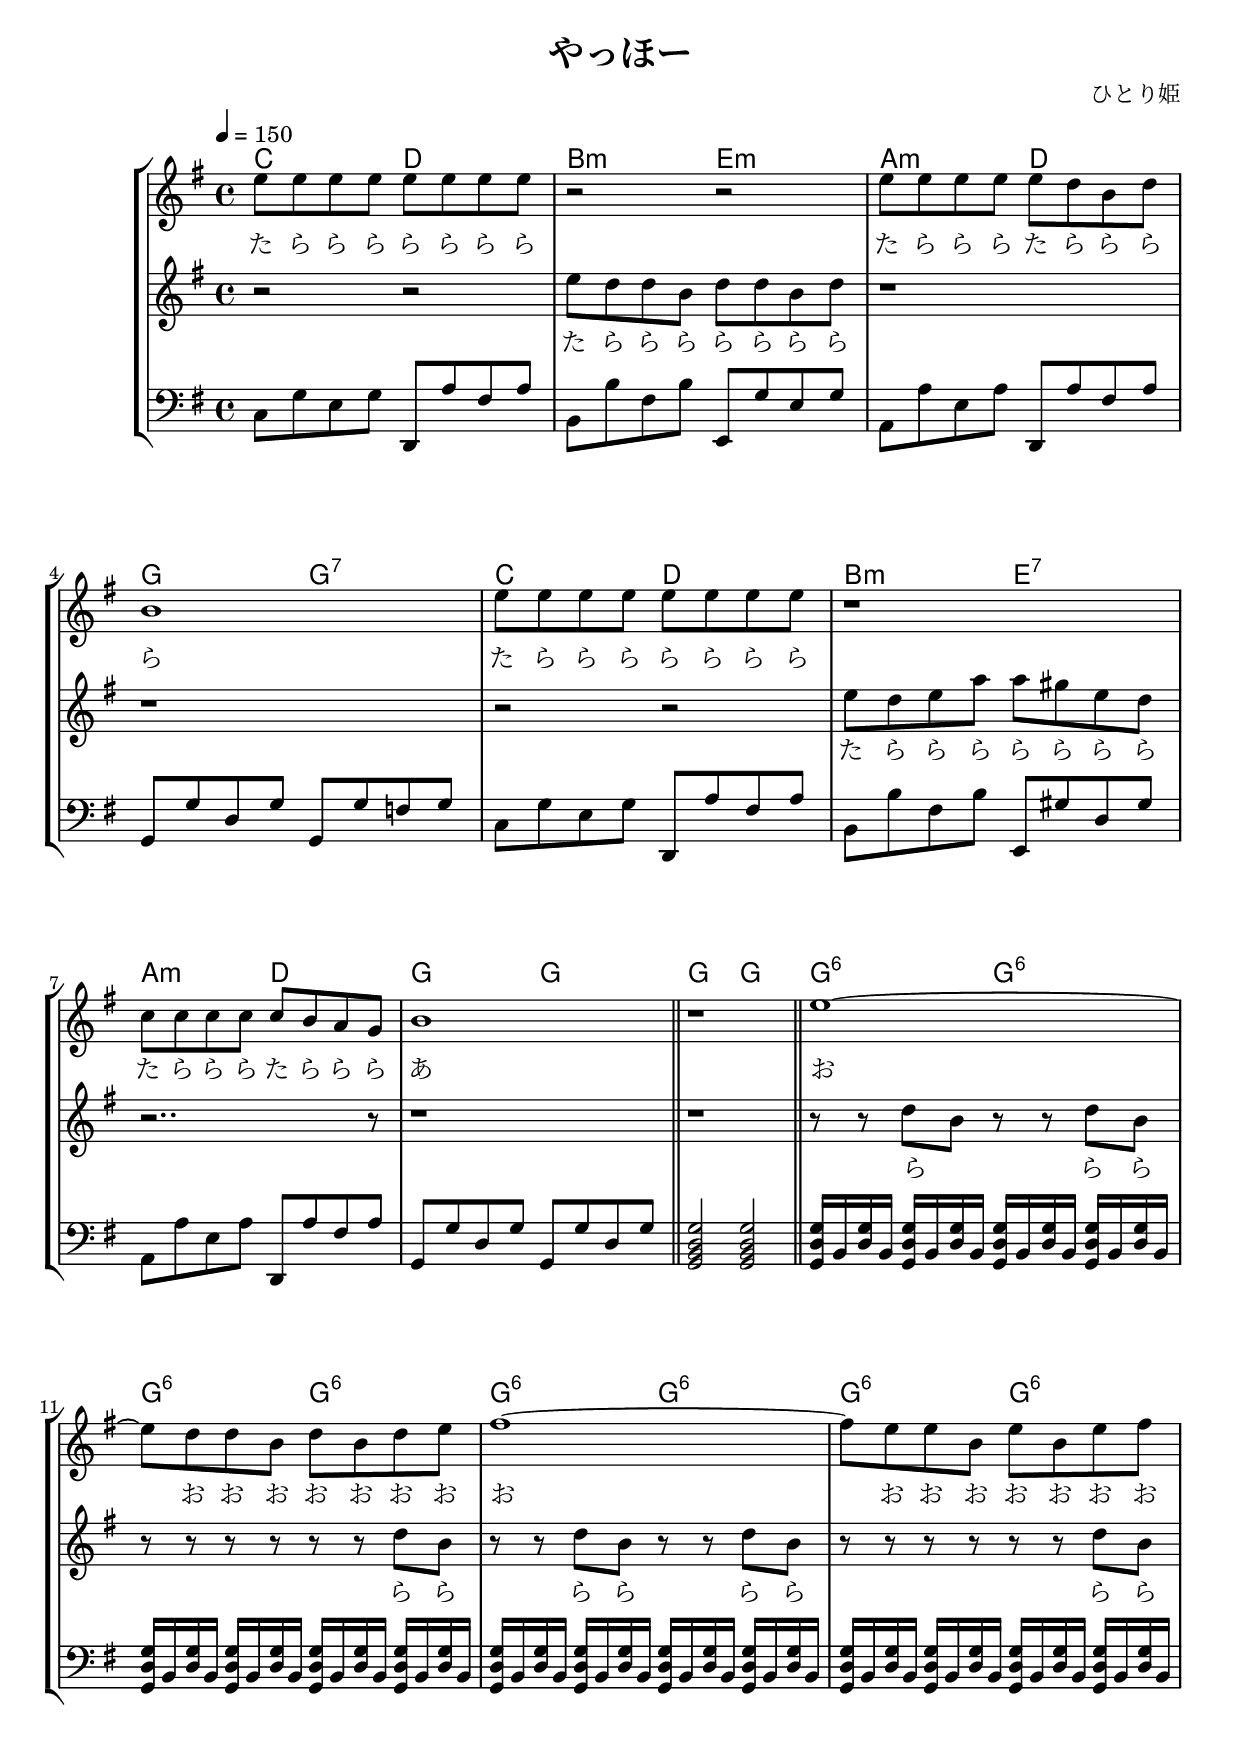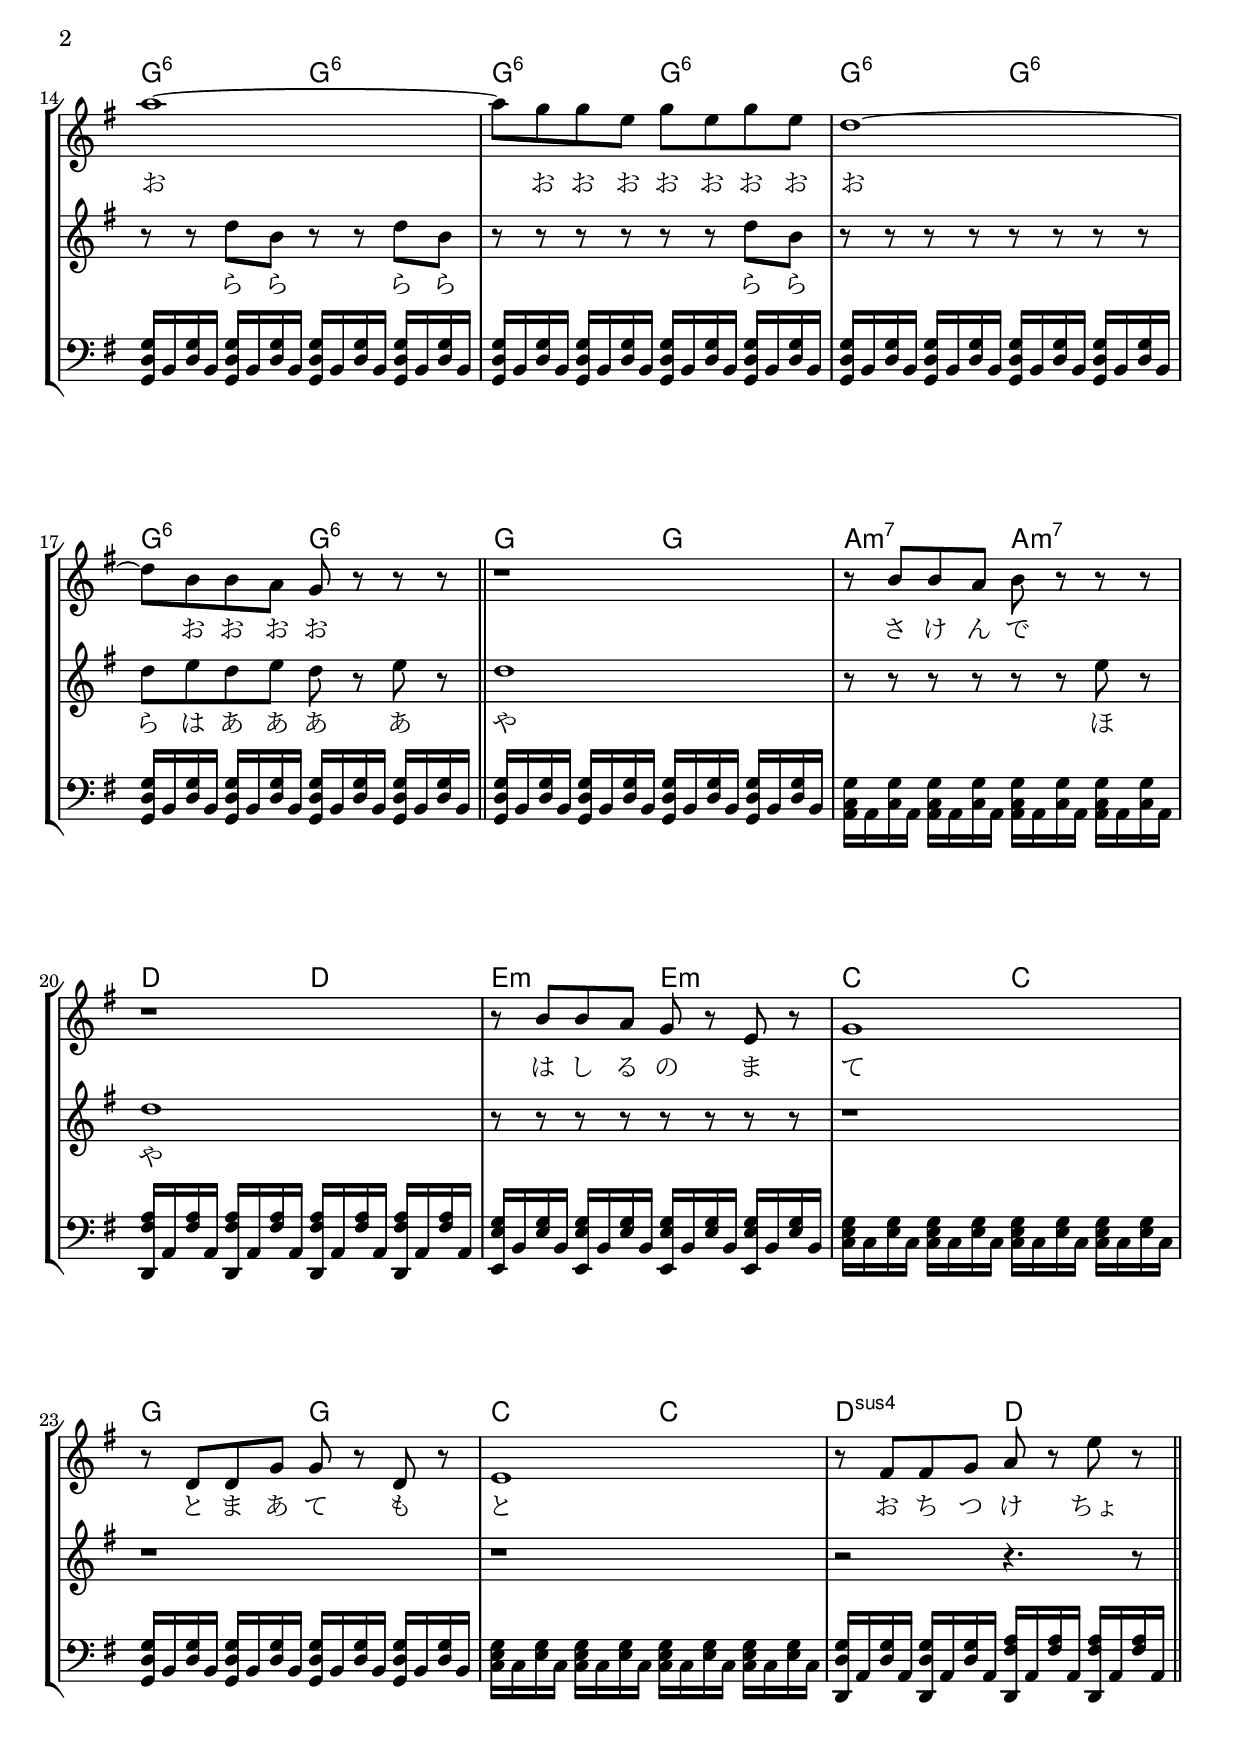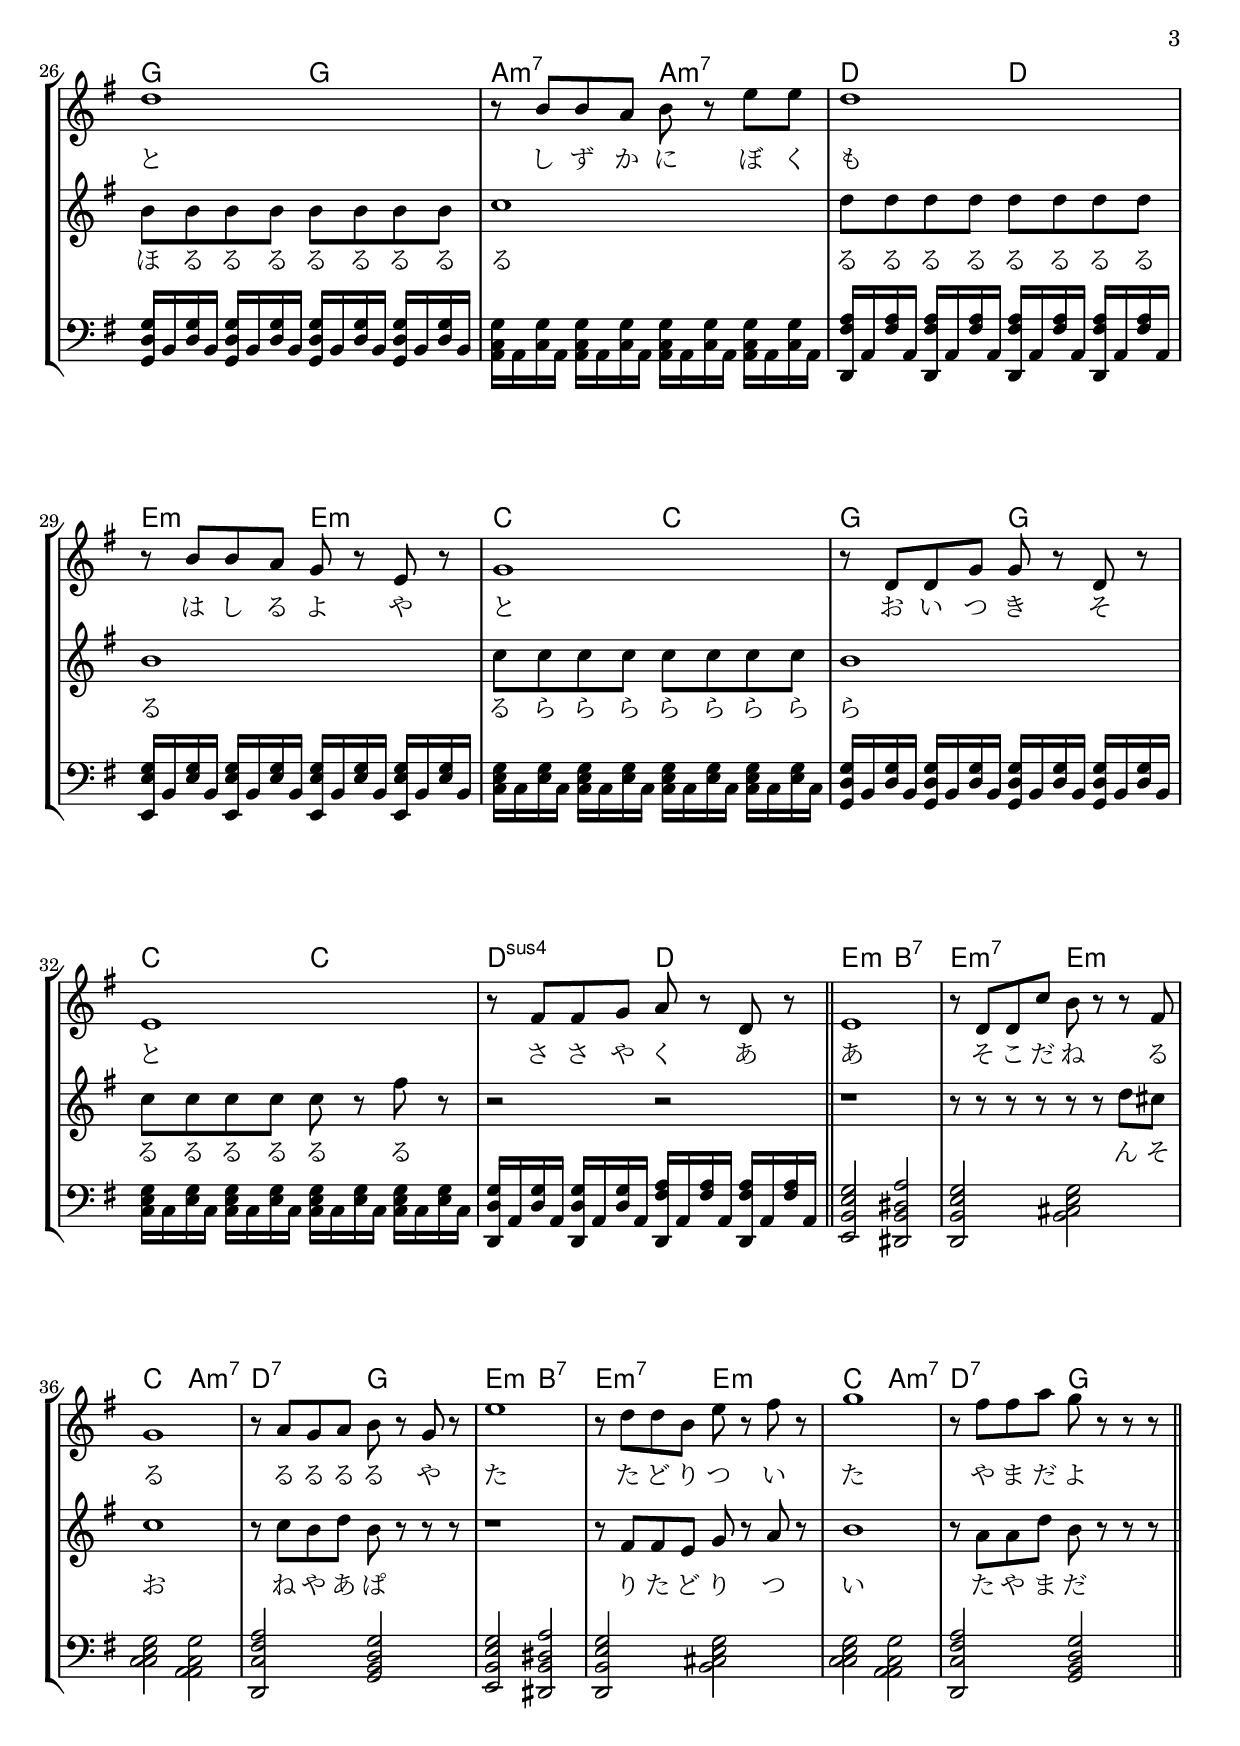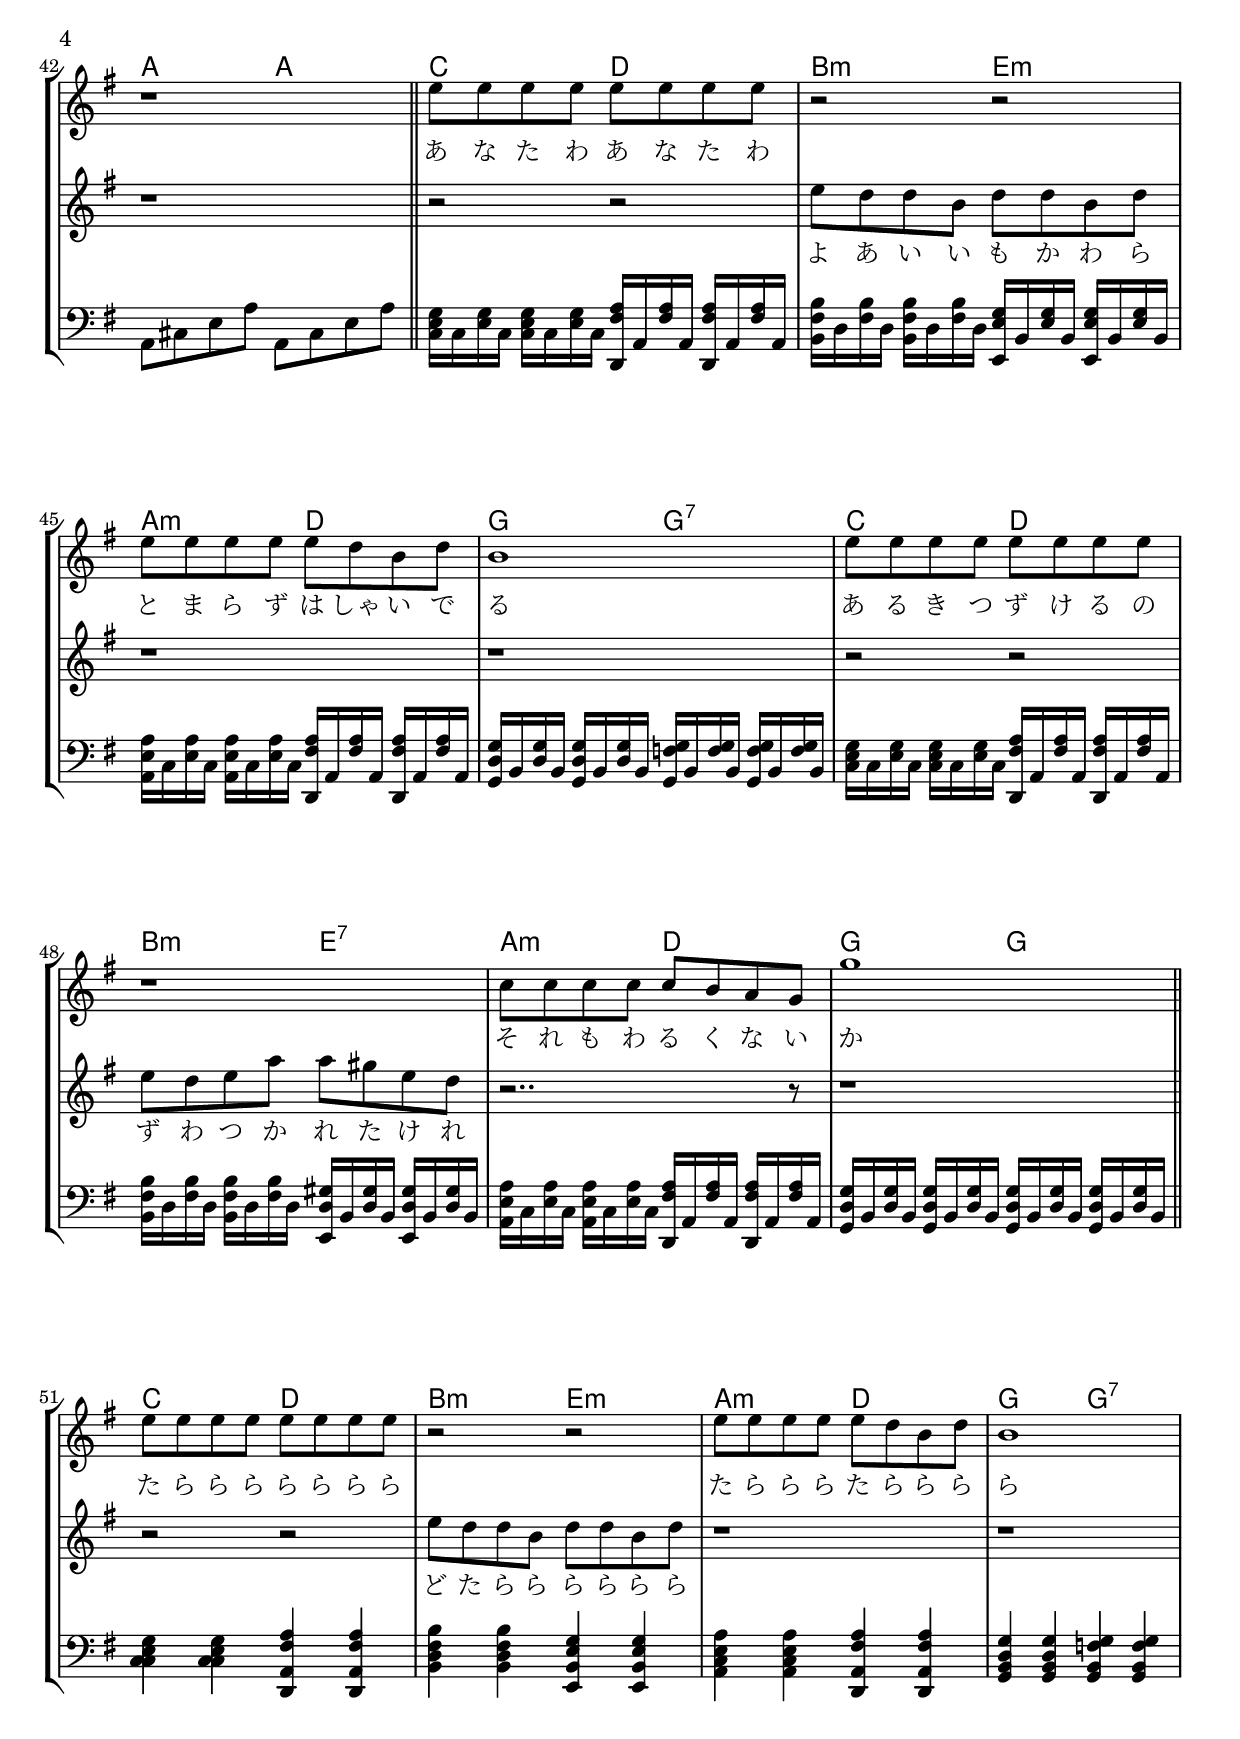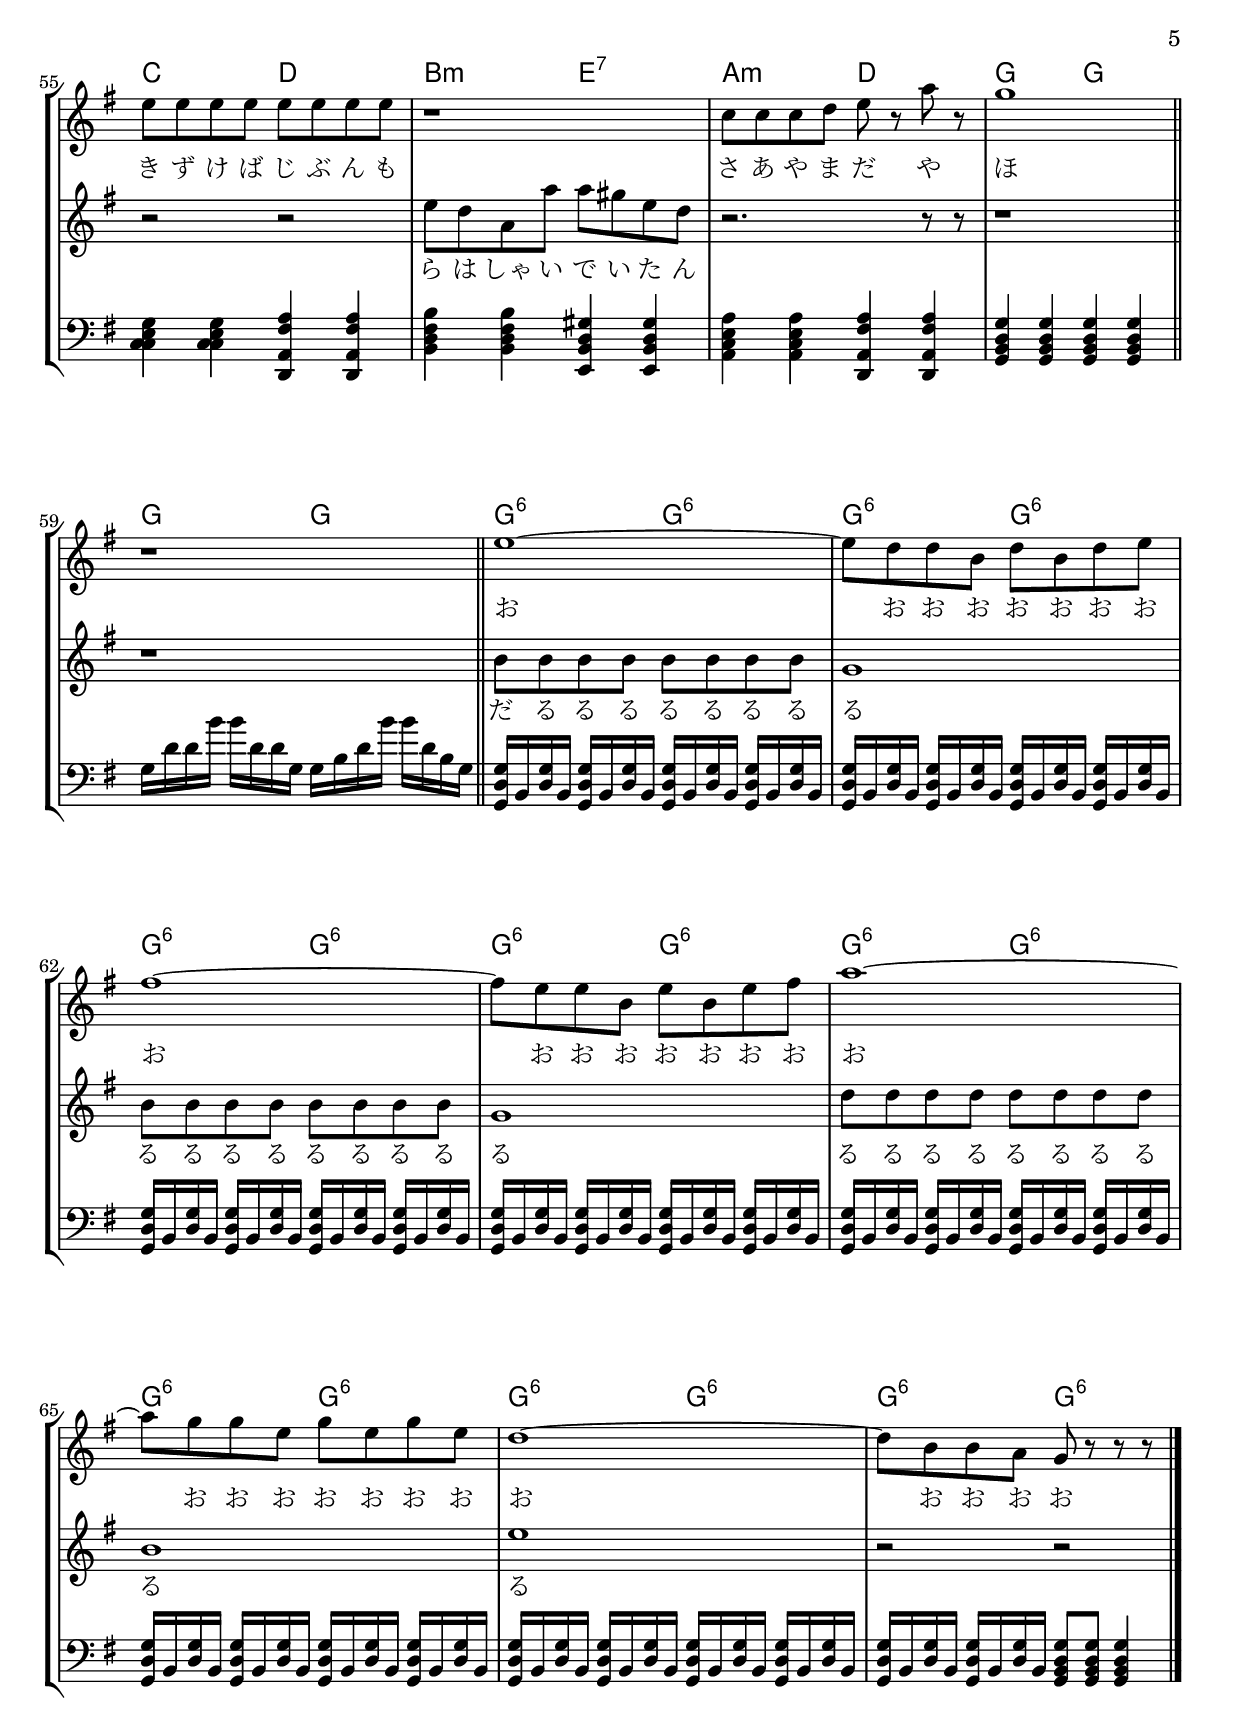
\version "2.12.1"

\header {
	title = \markup {やっほー}
	composer = \markup \center-column {ひとり姫}
}

harmony = \chordmode {
	c2 d b:m e:m a:m d g g:7 c d b:m e:7 a:m d g g 

	g g 

	g:6 g:6 g:6 g:6 g:6 g:6 g:6 g:6 g:6 g:6 g:6 g:6 g:6 g:6 g:6 g:6 

	g g a:min7 a:min7 d d e:m e:m c c g g c c d:sus4 d 

	g g a:min7 a:min7 d d e:m e:m c c g g c c d:sus4 d 

	e:m b:7 e:min7 e:m c a:min7 d:7 g e:m b:7 e:min7 e:m c a:min7 d:7 g 

	a a 

	c d b:m e:m a:m d g g:7 c d b:m e:7 a:m d g g 

	c d b:m e:m a:m d g g:7 c d b:m e:7 a:m d g g 

	g g 

	g:6 g:6 g:6 g:6 g:6 g:6 g:6 g:6 g:6 g:6 g:6 g:6 g:6 g:6 g:6 g:6 
}

melody = {
	\set Staff.midiInstrument = #"mmi0.34"
		\key g \major
	\tempo 4 = 150
e''8  e''8  e''8  e''8  e''8  e''8  e''8  e''8 
	r2  r2 
	e''8  e''8  e''8  e''8  e''8  d''8  b'8  d''8 
	b'1 
	e''8  e''8  e''8  e''8  e''8  e''8  e''8  e''8 
	r1 
	c''8  c''8  c''8  c''8  c''8  b'8  a'8  g'8 
	b'1
	r1   
	\set Staff.midiInstrument = #"Rock Organ"
	e''1~ 
	e''8  d''8  d''8  b'8  d''8  b'8  d''8  e''8 
	fis''1~ 
	fis''8  e''8  e''8  b'8  e''8  b'8  e''8  fis''8 
	a''1~ 
	a''8  g''8  g''8  e''8  g''8  e''8  g''8  e''8 
	d''1~ 
	d''8  b'8  b'8  a'8  g'8  r8  r8  r8
	\set Staff.midiInstrument = #"mmi0.34"
	r1 
	r8  b'8  b'8  a'8  b'8  r8  r8  r8 
	r1 
	r8  b'8  b'8  a'8  g'8  r8  e'8  r8 
	g'1 
	r8  d'8  d'8  g'8  g'8  r8  d'8  r8 
	e'1 
	r8  fis'8  fis'8  g'8  a'8  r8  e''8  r8
	\set Staff.midiInstrument = #"mmi0.34"
	d''1 
	r8  b'8  b'8  a'8  b'8  r8  e''8  e''8 
	d''1 
	r8  b'8  b'8  a'8  g'8  r8  e'8  r8 
	g'1 
	r8  d'8  d'8  g'8  g'8  r8  d'8  r8 
	e'1 
	r8  fis'8  fis'8  g'8  a'8  r8  d'8  r8
	\set Staff.midiInstrument = #"mmi0.34"
	e'1 
	r8  d'8  d'8  c''8  b'8  r8  r8  fis'8 
	g'1 
	r8  a'8  g'8  a'8  b'8  r8  g'8  r8 
	e''1 
	r8  d''8  d''8  b'8  e''8  r8  fis''8  r8 
	g''1 
	r8  fis''8  fis''8  a''8  g''8  r8  r8  r8
	r1   
	\set Staff.midiInstrument = #"mmi0.34"
	e''8  e''8  e''8  e''8  e''8  e''8  e''8  e''8 
	r2  r2 
	e''8  e''8  e''8  e''8  e''8  d''8  b'8  d''8 
	b'1 
	e''8  e''8  e''8  e''8  e''8  e''8  e''8  e''8 
	r1 
	c''8  c''8  c''8  c''8  c''8  b'8  a'8  g'8 
	g''1
	\set Staff.midiInstrument = #"mmi0.34"
	e''8  e''8  e''8  e''8  e''8  e''8  e''8  e''8 
	r2  r2 
	e''8  e''8  e''8  e''8  e''8  d''8  b'8  d''8 
	b'1 
	e''8  e''8  e''8  e''8  e''8  e''8  e''8  e''8 
	r1 
	c''8  c''8  c''8  d''8  e''8  r8  a''8  r8 
	g''1
	r1   
	\set Staff.midiInstrument = #"Rock Organ"
	e''1~ 
	e''8  d''8  d''8  b'8  d''8  b'8  d''8  e''8 
	fis''1~ 
	fis''8  e''8  e''8  b'8  e''8  b'8  e''8  fis''8 
	a''1~ 
	a''8  g''8  g''8  e''8  g''8  e''8  g''8  e''8 
	d''1~ 
	d''8  b'8  b'8  a'8  g'8  r8  r8  r8
	\bar "|."
}

words = \lyricmode {
	た  ら  ら  ら  ら  ら  ら  ら  た  ら  ら  ら  た  ら  ら  ら  ら  た  ら  ら  ら  ら  ら  ら  ら  た  ら  ら  ら  た  ら  ら  ら  あ  
	
	お  お  お  お  お  お  お  お  お  お  お  お  お  お  お  お  お  お  お  お  お  お  お  お  お  お  お  お  お  
	さ  け  ん  で  は  し  る  の  ま  て  と  ま  あ  て  も  と  お  ち  つ  け  ちょ  
	と  し  ず  か  に  ぼ  く  も  は  し  る  よ  や  と  お  い  つ  き  そ  と  さ  さ  や  く  あ  
	あ  そ  こ  だ  ね  る  る  る  る  る  る  や  た  た  ど  り  つ  い  た  や  ま  だ  よ  
	
	あ  な  た  わ  あ  な  た  わ  と  ま  ら  ず  は  しゃ  い  で  る  あ  る  き  つ  ず  け  る  の  そ  れ  も  わ  る  く  な  い  か  
	た  ら  ら  ら  ら  ら  ら  ら  た  ら  ら  ら  た  ら  ら  ら  ら  き  ず  け  ば  じ  ぶ  ん  も  さ  あ  や  ま  だ  や  ほ  
	
	お  お  お  お  お  お  お  お  お  お  お  お  お  お  お  お  お  お  お  お  お  お  お  お  お  お  お  お  お  
}

secondmelody = {
	\set Staff.midiInstrument = #"mmi0.34"
		\key g \major
	\tempo 4 = 150
r2  r2 
	e''8  d''8  d''8  b'8  d''8  d''8  b'8  d''8 
	r1 
	r1 
	r2  r2 
	e''8  d''8  e''8  a''8  a''8  gis''8  e''8  d''8 
	r2..  r8~ 
	r1
 	r1   
	\set Staff.midiInstrument = #"fss0.32"
	r8  r8  d''8  b'8  r8  r8  d''8  b'8 
	r8  r8  r8  r8  r8  r8  d''8  b'8 
	r8  r8  d''8  b'8  r8  r8  d''8  b'8 
	r8  r8  r8  r8  r8  r8  d''8  b'8 
	r8  r8  d''8  b'8  r8  r8  d''8  b'8 
	r8  r8  r8  r8  r8  r8  d''8  b'8 
	r8  r8  r8  r8  r8  r8  r8  r8 
	d''8  e''8  d''8  e''8  d''8  r8  e''8  r8
	\set Staff.midiInstrument = #"fss0.32"
	d''1 
	r8  r8  r8  r8  r8  r8  e''8  r8 
	d''1 
	r8  r8  r8  r8  r8  r8  r8  r8 
	r1 
	r1 
	r1 
	r2  r4.  r8
	\set Staff.midiInstrument = #"fss0.32"
	b'8  b'8  b'8  b'8  b'8  b'8  b'8  b'8 
	c''1 
	d''8  d''8  d''8  d''8  d''8  d''8  d''8  d''8 
	b'1 
	c''8  c''8  c''8  c''8  c''8  c''8  c''8  c''8 
	b'1 
	c''8  c''8  c''8  c''8  c''8  r8  fis''8  r8 
	r2  r2
	\set Staff.midiInstrument = #"fss0.32"
	r1 
	r8  r8  r8  r8  r8  r8  d''8  cis''8 
	c''1 
	r8  c''8  b'8  d''8  b'8  r8  r8  r8 
	r1 
	r8  fis'8  fis'8  e'8  g'8  r8  a'8  r8 
	b'1 
	r8  a'8  a'8  d''8  b'8  r8  r8  r8
	r1   
	\set Staff.midiInstrument = #"mmi0.34"
	r2  r2 
	e''8  d''8  d''8  b'8  d''8  d''8  b'8  d''8 
	r1 
	r1 
	r2  r2 
	e''8  d''8  e''8  a''8  a''8  gis''8  e''8  d''8 
	r2..  r8 
	r1
	\set Staff.midiInstrument = #"mmi0.34"
	r2  r2 
	e''8  d''8  d''8  b'8  d''8  d''8  b'8  d''8 
	r1 
	r1 
	r2  r2 
	e''8  d''8  a'8  a''8  a''8  gis''8  e''8  d''8 
	r2.  r8  r8 
	r1
	r1   
	\set Staff.midiInstrument = #"fss0.32"
	b'8  b'8  b'8  b'8  b'8  b'8  b'8  b'8 
	g'1 
	b'8  b'8  b'8  b'8  b'8  b'8  b'8  b'8 
	g'1 
	d''8  d''8  d''8  d''8  d''8  d''8  d''8  d''8 
	b'1 
	e''1 
	r2  r2
	\bar "|."
}

secondwords = \lyricmode {
	た  ら  ら  ら  ら  ら  ら  ら  た  ら  ら  ら  ら  ら  ら  ら  
	
	ら  ら  ら  ら  ら  ら  ら  ら  ら  ら  ら  ら  ら  ら  ら  ら  ら  ら  は  あ  あ  あ  あ  や  
	ほ  や  ほ  
	る  る  る  る  る  る  る  る  る  る  る  る  る  る  る  る  る  る  ら  ら  ら  ら  ら  ら  ら  ら  る  る  る  る  る  る  ん  
	そ  お  ね  や  あ  ぱ  り  た  ど  り  つ  い  た  や  ま  だ  よ  
	
	あ  い  い  も  か  わ  ら  ず  わ  つ  か  れ  た  け  れ  ど  
	た  ら  ら  ら  ら  ら  ら  ら  は  しゃ  い  で  い  た  ん  だ  
	
	る  る  る  る  る  る  る  る  る  る  る  る  る  る  る  る  る  る  る  る  る  る  る  る  る  る  る  る  
}

tempochange = {
	\tempo 4 = 150
	r1 | r1 | r1 | r1 | r1 | r1 | r1 | r1 \bar "||"
	\tempo 4 = 150
	r1 \bar "||"
	\tempo 4 = 150
	r1 | r1 | r1 | r1 | r1 | r1 | r1 | r1 \bar "||"
	\tempo 4 = 150
	r1 | r1 | r1 | r1 | r1 | r1 | r1 | r1 \bar "||"
	\tempo 4 = 150
	r1 | r1 | r1 | r1 | r1 | r1 | r1 | r1 \bar "||"
	\tempo 4 = 150
	r1 | r1 | r1 | r1 | r1 | r1 | r1 | r1 \bar "||"
	\tempo 4 = 150
	r1 \bar "||"
	\tempo 4 = 150
	r1 | r1 | r1 | r1 | r1 | r1 | r1 | r1 \bar "||"
	\tempo 4 = 150
	r1 | r1 | r1 | r1 | r1 | r1 | r1 | r1 \bar "||"
	\tempo 4 = 150
	r1 \bar "||"
	\tempo 4 = 150
	r1 | r1 | r1 | r1 | r1 | r1 | r1 | r1 \bar "|."
}

mainacc = {
	\clef bass
	\set Staff.midiInstrument = #"Electric Piano 1"
	\key g \major
	\tempo 4 = 150
	c8 g e g
	d,8 a fis a
	b,8 b fis b
	e,8 g e g
	a,8 a e a
	d,8 a fis a
	g,8 g d g
	g,8 g f g
	c8 g e g
	d,8 a fis a
	b,8 b fis b
	e,8 gis d gis
	a,8 a e a
	d,8 a fis a
	g,8 g d g
	g,8 g d g
	\bar "||"

	\set Staff.midiInstrument = #"Electric Piano 1"
	<g, b, d g>2
	<g, b, d g>2
	\bar "||"

	\set Staff.midiInstrument = #"Electric Guitar (clean)"
	<g, d g>16 b,16 <d g>16 b,16   <g, d g>16 b,16 <d g>16 b,16
	<g, d g>16 b,16 <d g>16 b,16   <g, d g>16 b,16 <d g>16 b,16
	<g, d g>16 b,16 <d g>16 b,16   <g, d g>16 b,16 <d g>16 b,16
	<g, d g>16 b,16 <d g>16 b,16   <g, d g>16 b,16 <d g>16 b,16
	<g, d g>16 b,16 <d g>16 b,16   <g, d g>16 b,16 <d g>16 b,16
	<g, d g>16 b,16 <d g>16 b,16   <g, d g>16 b,16 <d g>16 b,16
	<g, d g>16 b,16 <d g>16 b,16   <g, d g>16 b,16 <d g>16 b,16
	<g, d g>16 b,16 <d g>16 b,16   <g, d g>16 b,16 <d g>16 b,16
	<g, d g>16 b,16 <d g>16 b,16   <g, d g>16 b,16 <d g>16 b,16
	<g, d g>16 b,16 <d g>16 b,16   <g, d g>16 b,16 <d g>16 b,16
	<g, d g>16 b,16 <d g>16 b,16   <g, d g>16 b,16 <d g>16 b,16
	<g, d g>16 b,16 <d g>16 b,16   <g, d g>16 b,16 <d g>16 b,16
	<g, d g>16 b,16 <d g>16 b,16   <g, d g>16 b,16 <d g>16 b,16
	<g, d g>16 b,16 <d g>16 b,16   <g, d g>16 b,16 <d g>16 b,16
	<g, d g>16 b,16 <d g>16 b,16   <g, d g>16 b,16 <d g>16 b,16
	<g, d g>16 b,16 <d g>16 b,16   <g, d g>16 b,16 <d g>16 b,16
	\bar "||"

	\set Staff.midiInstrument = #"Electric Guitar (clean)"
	<g, d g>16 b,16 <d g>16 b,16   <g, d g>16 b,16 <d g>16 b,16
	<g, d g>16 b,16 <d g>16 b,16   <g, d g>16 b,16 <d g>16 b,16
	<a, c g>16 a,16 <c g>16 a,16   <a, c g>16 a,16 <c g>16 a,16
	<a, c g>16 a,16 <c g>16 a,16   <a, c g>16 a,16 <c g>16 a,16
	<d, fis a>16 a,16 <fis a>16 a,16   <d, fis a>16 a,16 <fis a>16 a,16
	<d, fis a>16 a,16 <fis a>16 a,16   <d, fis a>16 a,16 <fis a>16 a,16
	<e, e g>16 b,16 <e g>16 b,16   <e, e g>16 b,16 <e g>16 b,16
	<e, e g>16 b,16 <e g>16 b,16   <e, e g>16 b,16 <e g>16 b,16
	<c e g>16 c16 <e g>16 c16   <c e g>16 c16 <e g>16 c16
	<c e g>16 c16 <e g>16 c16   <c e g>16 c16 <e g>16 c16
	<g, d g>16 b,16 <d g>16 b,16   <g, d g>16 b,16 <d g>16 b,16
	<g, d g>16 b,16 <d g>16 b,16   <g, d g>16 b,16 <d g>16 b,16
	<c e g>16 c16 <e g>16 c16   <c e g>16 c16 <e g>16 c16
	<c e g>16 c16 <e g>16 c16   <c e g>16 c16 <e g>16 c16
	<d, d g>16 a,16 <d g>16 a,16   <d, d g>16 a,16 <d g>16 a,16
	<d, fis a>16 a,16 <fis a>16 a,16   <d, fis a>16 a,16 <fis a>16 a,16
	\bar "||"

	\set Staff.midiInstrument = #"Electric Guitar (clean)"
	<g, d g>16 b,16 <d g>16 b,16   <g, d g>16 b,16 <d g>16 b,16
	<g, d g>16 b,16 <d g>16 b,16   <g, d g>16 b,16 <d g>16 b,16
	<a, c g>16 a,16 <c g>16 a,16   <a, c g>16 a,16 <c g>16 a,16
	<a, c g>16 a,16 <c g>16 a,16   <a, c g>16 a,16 <c g>16 a,16
	<d, fis a>16 a,16 <fis a>16 a,16   <d, fis a>16 a,16 <fis a>16 a,16
	<d, fis a>16 a,16 <fis a>16 a,16   <d, fis a>16 a,16 <fis a>16 a,16
	<e, e g>16 b,16 <e g>16 b,16   <e, e g>16 b,16 <e g>16 b,16
	<e, e g>16 b,16 <e g>16 b,16   <e, e g>16 b,16 <e g>16 b,16
	<c e g>16 c16 <e g>16 c16   <c e g>16 c16 <e g>16 c16
	<c e g>16 c16 <e g>16 c16   <c e g>16 c16 <e g>16 c16
	<g, d g>16 b,16 <d g>16 b,16   <g, d g>16 b,16 <d g>16 b,16
	<g, d g>16 b,16 <d g>16 b,16   <g, d g>16 b,16 <d g>16 b,16
	<c e g>16 c16 <e g>16 c16   <c e g>16 c16 <e g>16 c16
	<c e g>16 c16 <e g>16 c16   <c e g>16 c16 <e g>16 c16
	<d, d g>16 a,16 <d g>16 a,16   <d, d g>16 a,16 <d g>16 a,16
	<d, fis a>16 a,16 <fis a>16 a,16   <d, fis a>16 a,16 <fis a>16 a,16
	\bar "||"

	\set Staff.midiInstrument = #"Electric Guitar (clean)"
	<e, b, e g>2
	<dis, b, dis a>2
	<d, b, e g>2
	<cis b, e g>2
	<c c e g>2
	<a, a, c g>2
	<d, c fis a>2
	<g, b, d g>2
	<e, b, e g>2
	<dis, b, dis a>2
	<d, b, e g>2
	<cis b, e g>2
	<c c e g>2
	<a, a, c g>2
	<d, c fis a>2
	<g, b, d g>2
	\bar "||"

	\set Staff.midiInstrument = #"Electric Guitar (clean)"
	a,8 cis8 e8 a8
	a,8 cis8 e8 a8
	\bar "||"

	\set Staff.midiInstrument = #"Electric Guitar (clean)"
	<c e g>16 c16 <e g>16 c16   <c e g>16 c16 <e g>16 c16
	<d, fis a>16 a,16 <fis a>16 a,16   <d, fis a>16 a,16 <fis a>16 a,16
	<b, fis b>16 d16 <fis b>16 d16   <b, fis b>16 d16 <fis b>16 d16
	<e, e g>16 b,16 <e g>16 b,16   <e, e g>16 b,16 <e g>16 b,16
	<a, e a>16 c16 <e a>16 c16   <a, e a>16 c16 <e a>16 c16
	<d, fis a>16 a,16 <fis a>16 a,16   <d, fis a>16 a,16 <fis a>16 a,16
	<g, d g>16 b,16 <d g>16 b,16   <g, d g>16 b,16 <d g>16 b,16
	<g, f g>16 b,16 <f g>16 b,16   <g, f g>16 b,16 <f g>16 b,16
	<c e g>16 c16 <e g>16 c16   <c e g>16 c16 <e g>16 c16
	<d, fis a>16 a,16 <fis a>16 a,16   <d, fis a>16 a,16 <fis a>16 a,16
	<b, fis b>16 d16 <fis b>16 d16   <b, fis b>16 d16 <fis b>16 d16
	<e, d gis>16 b,16 <d gis>16 b,16   <e, d gis>16 b,16 <d gis>16 b,16
	<a, e a>16 c16 <e a>16 c16   <a, e a>16 c16 <e a>16 c16
	<d, fis a>16 a,16 <fis a>16 a,16   <d, fis a>16 a,16 <fis a>16 a,16
	<g, d g>16 b,16 <d g>16 b,16   <g, d g>16 b,16 <d g>16 b,16
	<g, d g>16 b,16 <d g>16 b,16   <g, d g>16 b,16 <d g>16 b,16
	\bar "||"

	\set Staff.midiInstrument = #"Electric Guitar (clean)"
	<c c e g>4 <c c e g>4
	<d, a, fis a>4 <d, a, fis a>4
	<b, d fis b>4 <b, d fis b>4
	<e, b, e g>4 <e, b, e g>4
	<a, c e a>4 <a, c e a>4
	<d, a, fis a>4 <d, a, fis a>4
	<g, b, d g>4 <g, b, d g>4
	<g, b, f g>4 <g, b, f g>4
	<c c e g>4 <c c e g>4
	<d, a, fis a>4 <d, a, fis a>4
	<b, d fis b>4 <b, d fis b>4
	<e, b, d gis>4 <e, b, d gis>4
	<a, c e a>4 <a, c e a>4
	<d, a, fis a>4 <d, a, fis a>4
	<g, b, d g>4 <g, b, d g>4
	<g, b, d g>4 <g, b, d g>4
	\bar "||"

	\set Staff.midiInstrument = #"Recorder"
	g16 d' d' b' b' d' d' g
	g16 b d' b' b' d' b g
	\bar "||"

	\set Staff.midiInstrument = #"Electric Guitar (clean)"
	<g, d g>16 b,16 <d g>16 b,16   <g, d g>16 b,16 <d g>16 b,16
	<g, d g>16 b,16 <d g>16 b,16   <g, d g>16 b,16 <d g>16 b,16
	<g, d g>16 b,16 <d g>16 b,16   <g, d g>16 b,16 <d g>16 b,16
	<g, d g>16 b,16 <d g>16 b,16   <g, d g>16 b,16 <d g>16 b,16
	<g, d g>16 b,16 <d g>16 b,16   <g, d g>16 b,16 <d g>16 b,16
	<g, d g>16 b,16 <d g>16 b,16   <g, d g>16 b,16 <d g>16 b,16
	<g, d g>16 b,16 <d g>16 b,16   <g, d g>16 b,16 <d g>16 b,16
	<g, d g>16 b,16 <d g>16 b,16   <g, d g>16 b,16 <d g>16 b,16
	<g, d g>16 b,16 <d g>16 b,16   <g, d g>16 b,16 <d g>16 b,16
	<g, d g>16 b,16 <d g>16 b,16   <g, d g>16 b,16 <d g>16 b,16
	<g, d g>16 b,16 <d g>16 b,16   <g, d g>16 b,16 <d g>16 b,16
	<g, d g>16 b,16 <d g>16 b,16   <g, d g>16 b,16 <d g>16 b,16
	<g, d g>16 b,16 <d g>16 b,16   <g, d g>16 b,16 <d g>16 b,16
	<g, d g>16 b,16 <d g>16 b,16   <g, d g>16 b,16 <d g>16 b,16
	<g, d g>16 b,16 <d g>16 b,16   <g, d g>16 b,16 <d g>16 b,16
	<g, b, d g>8 <g, b, d g>8 <g, b, d g>4
	\bar "|."
}

subacc = {
	\clef bass
	\set Staff.midiInstrument = #"Blown Bottle"
	\key g \major
	\tempo 4 = 150
	c4 r4
	d,4 r4
	b,4 r4
	e,4 r4
	a,4 r4
	d,4 r4
	g,4 r4
	g,4 r4
	c4 r4
	d,4 r4
	b,4 r4
	e,4 r4
	a,4 r4
	d,4 r4
	g,4 r4
	g,4 r4
	\bar "||"

	\set Staff.midiInstrument = #"Blown Bottle"
	r2
	r2
	\bar "||"

	\set Staff.midiInstrument = #"Brass Section"
	g,4 g,4
	g,4 g,4
	g,4 g,4
	g,4 g,4
	g,4 g,4
	g,4 g,4
	g,4 g,4
	g,4 g,4
	g,4 g,4
	g,4 g,4
	g,4 g,4
	g,4 g,4
	g,4 g,4
	g,4 g,4
	g,4 g,4
	g,4 g,4
	\bar "||"

	\set Staff.midiInstrument = #"Brass Section"
	g,4 r4
	g,4 r4
	a,4 r4
	a,4 r4
	d,4 r4
	d,4 r4
	e,4 r4
	e,4 r4
	c4 r4
	c4 r4
	g,4 r4
	g,4 r4
	c4 r4
	c4 r4
	d,4 r4
	d,4 r4
	\bar "||"

	\set Staff.midiInstrument = #"Brass Section"
	g,4 r4
	g,4 r4
	a,4 r4
	a,4 r4
	d,4 r4
	d,4 r4
	e,4 r4
	e,4 r4
	c4 r4
	c4 r4
	g,4 r4
	g,4 r4
	c4 r4
	c4 r4
	d,4 r4
	d,4 r4
	\bar "||"

	\set Staff.midiInstrument = #"Brass Section"
	e,8 g e b,
	dis,8 a dis b,
	d,8 g e b,
	cis8 g e b,
	c8 g e c
	a,8 g c a,
	d,8 a fis c
	g,8 g d b,
	e,8 g e b,
	dis,8 a dis b,
	d,8 g e b,
	cis8 g e b,
	c8 g e c
	a,8 g c a,
	d,8 a fis c
	g,8 g d b,
	\bar "||"

	\set Staff.midiInstrument = #"Rock Organ"
	a,16 cis e a a e cis a,
	a,16 cis e a a e cis a,
	\bar "||"

	\set Staff.midiInstrument = #"Brass Section"
	c4 c4
	d,4 d,4
	b,4 b,4
	e,4 e,4
	a,4 a,4
	d,4 d,4
	g,4 g,4
	g,4 g,4
	c4 c4
	d,4 d,4
	b,4 b,4
	e,4 e,4
	a,4 a,4
	d,4 d,4
	g,4 g,4
	g,4 g,4
	\bar "||"

	\set Staff.midiInstrument = #"Brass Section"
	c8 c8 <c e g>8 c8
	d,8 d,8 <a, fis a>8 d,8
	b,8 b,8 <d fis b>8 b,8
	e,8 e,8 <b, e g>8 e,8
	a,8 a,8 <c e a>8 a,8
	d,8 d,8 <a, fis a>8 d,8
	g,8 g,8 <b, d g>8 g,8
	g,8 g,8 <b, f g>8 g,8
	c8 c8 <c e g>8 c8
	d,8 d,8 <a, fis a>8 d,8
	b,8 b,8 <d fis b>8 b,8
	e,8 e,8 <b, d gis>8 e,8
	a,8 a,8 <c e a>8 a,8
	d,8 d,8 <a, fis a>8 d,8
	g,8 g,8 <b, d g>8 g,8
	g,8 g,8 <b, d g>8 g,8
	\bar "||"

	\set Staff.midiInstrument = #"Brass Section"
	g4 r4
	g4 r4
	\bar "||"

	\set Staff.midiInstrument = #"Brass Section"
	g,4 g,4
	g,4 g,4
	g,4 g,4
	g,4 g,4
	g,4 g,4
	g,4 g,4
	g,4 g,4
	g,4 g,4
	g,4 g,4
	g,4 g,4
	g,4 g,4
	g,4 g,4
	g,4 g,4
	g,4 g,4
	g,4 g,4
	g,2
	\bar "|."
}

percA = {
	\drummode {
	r1  |r1  |r1  |r1  |r1  |r1  |r1  |r2 r8 hho4 hho8  \bar "||"
	hho8 hho8 hho2.  \bar "||"
	r8 hho8 hho8 hho8 hho8 hho8 hho8 hho8  |hho8 hho8 hho8 hho8 hho8 hho8 hho8 hho8  |r8 hho8 hho8 hho8 hho8 hho8 hho8 hho8  |hho8 hho8 hho8 hho8 hho2  |r8 hho8 hho8 hho8 hho8 hho8 hho8 hho8  |hho8 hho8 hho8 hho8 hho8 hho8 hho8 hho8  |r8 hho8 hho8 hho8 hho8 hho8 hho8 hho8  |hho8 hho8 hho2.  \bar "||"
	r8 hho8 hho8 hho8 hho8 hho8 hho8 hho8  |hho8 hho8 hho8 hho8 hho8 hho8 hho8 hho8  |r8 hho8 hho8 hho8 hho8 hho8 hho8 hho8  |hho8 hho8 hho8 hho8 hho2  |r8 hho8 hho8 hho8 hho8 hho8 hho8 hho8  |hho8 hho8 hho8 hho8 hho8 hho8 hho8 hho8  |r8 hho8 hho8 hho8 hho8 hho8 hho8 hho8  |hho8 hho8 hho2.  \bar "||"
	r8 hho8 hho8 hho8 hho8 hho8 hho8 hho8  |hho8 hho8 hho8 hho8 hho8 hho8 hho8 hho8  |r8 hho8 hho8 hho8 hho8 hho8 hho8 hho8  |hho8 hho8 hho8 hho8 hho2  |r8 hho8 hho8 hho8 hho8 hho8 hho8 hho8  |hho8 hho8 hho8 hho8 hho8 hho8 hho8 hho8  |r8 hho8 hho8 hho8 hho8 hho8 hho8 hho8  |hho8 hho8 hho2.  \bar "||"
	cymr4 cymr4 cymr4 cymr4  |cymr4 cymr8 cymr16 cymr16 cymr4 cymr4  |cymr4 cymr4 cymr4 cymr4  |cymr4 cymr2.  |cymr4 cymr4 cymr4 cymr4  |cymr4 cymr8 cymr16 cymr16 cymr4 cymr4  |cymr4 cymr4 cymr4 cymr4  |cymr4 cymr2.  \bar "||"
	r1  \bar "||"
	r2 hho2  |r2 hho2  |r2 hho2  |r2 hho2  |r2 hho2  |r2 hho2  |r2 hho2  |r2 hho2  \bar "||"
	r1  |hh4 hh4 hh4 hh4  |r1  |hh4 hh4 hh4 hh4  |r1  |hh4 hh4 hh4 hh4  |r1  |hh4 hh4 hh2  \bar "||"
	hho8 hho8 hho2.  \bar "||"
	r8 hho8 hho8 hho8 hho8 hho8 hho8 hho8  |hho8 hho8 hho8 hho8 hho8 hho8 hho8 hho8  |r8 hho8 hho8 hho8 hho8 hho8 hho8 hho8  |hho8 hho8 hho8 hho8 hho2  |r8 hho8 hho8 hho8 hho8 hho8 hho8 hho8  |hho8 hho8 hho8 hho8 hho8 hho8 hho8 hho8  |r8 hho8 hho8 hho8 hho8 hho8 hho8 hho8  |hho8 hho8 hho2.  \bar "|."
	}
}

percB = {
	\drummode {
	r4. hhp2 hhp8  |r4. hhp2 hhp8  |r4. hhp2 hhp8  |r4. hhp2 hhp8  |r4. hhp2 hhp8  |r4. hhp2 hhp8  |r4. hhp2 hhp8  |hhp4 hhp4 hhp4 hhp4  \bar "||"
	r8 sn8. sn16 sn8 sn16 sn16 sn16 sn8. sn8  \bar "||"
	r8 sn4 sn4 sn4 sn8  |r8 sn4 sn4 sn4 sn8  |r8 sn4 sn4 sn4 sn8  |r8 sn4 sn8 sn8 sn16 sn4 r16  |r8 sn4 sn4 sn4 sn8  |r8 sn4 sn4 sn4 sn8  |r8 sn4 sn4 sn4 sn8  |r8 sn8. sn16 sn8 sn16 sn16 sn16 sn8. sn8  \bar "||"
	r8 sn4 sn4 sn4 sn8  |r8 sn4 sn4 sn4 sn8  |r8 sn4 sn4 sn4 sn8  |r8 sn4 sn8 sn8 sn16 sn4 r16  |r8 sn4 sn4 sn4 sn8  |r8 sn4 sn4 sn4 sn8  |r8 sn4 sn4 sn4 sn8  |r8 sn8. sn16 sn8 sn16 sn16 sn16 sn8. sn8  \bar "||"
	r8 sn4 sn4 sn4 sn8  |r8 sn4 sn4 sn4 sn8  |r8 sn4 sn4 sn4 sn8  |r8 sn4 sn8 sn8 sn16 sn4 r16  |r8 sn4 sn4 sn4 sn8  |r8 sn4 sn4 sn4 sn8  |r8 sn4 sn4 sn4 sn8  |r8 sn8. sn16 sn8 sn16 sn16 sn16 sn8. sn8  \bar "||"
	r2 sn2  |r2 sn2  |r2 sn2  |r8 sn8 sn2.  |r2 sn2  |r2 sn2  |r2 sn2  |r8 sn8 sn2.  \bar "||"
	sn16 sn16 sn16 sn16 sn16 sn16 sn16 sn16 sn16 sn16 sn16 sn16 sn16 sn16 sn16 sn16  \bar "||"
	r8 hh16 hh16 hh8 hh16 hh8. hh16 hh16 hh8 hh16 hh16  |hh8 hh16 hh16 hh8 hh16 hh8. hh16 hh16 hh8 hh8  |hh8 hh16 hh16 hh8 hh16 hh8. hh16 hh16 hh8 hh16 hh16  |hh8 hh16 hh16 hh8 hh16 hh8. hh16 hh16 hh8 hh8  |r8 hh16 hh16 hh8 hh16 hh8. hh16 hh16 hh8 hh16 hh16  |hh8 hh16 hh16 hh8 hh16 hh8. hh16 hh16 hh8 hh8  |hh8 hh16 hh16 hh8 hh16 hh8. hh16 hh16 hh8 hh16 hh16  |hh8 hh16 hh16 hh8 hh16 hh8 hh4. r16  \bar "||"
	sn4 sn4 sn4 sn4  |r4 sn2 sn8. sn16  |sn4 sn4 sn4 sn4  |r4 sn2 sn8. sn16  |sn4 sn4 sn4 sn4  |r4 sn2 sn8. sn16  |sn4 sn4 sn4 sn4  |r4 sn4 r16 sn16 sn16 sn16 sn16 sn16 sn16 sn16  \bar "||"
	r8 sn8. sn16 sn8 sn16 sn16 sn16 sn8. sn8  \bar "||"
	r8 sn4 sn4 sn4 sn8  |r8 sn4 sn4 sn4 sn8  |r8 sn4 sn4 sn4 sn8  |r8 sn4 sn8 sn8 sn16 sn4 r16  |r8 sn4 sn4 sn4 sn8  |r8 sn4 sn4 sn4 sn8  |r8 sn4 sn4 sn4 sn8  |r8 sn8. sn16 sn8 sn16 sn16 sn16 sn8. sn8  \bar "|."
	}
}

percC = {
	\drummode {
	hh4 hh4 hh4 hh4  |hh4 hh4 hh4 hh4  |hh4 hh4 hh4 hh4  |hh4 hh4 hh4 hh4  |hh4 hh4 hh4 hh4  |hh4 hh4 hh4 hh4  |hh4 hh4 hh4 hh4  |r4. hh2 r8  \bar "||"
	bd8 bd8 bd8. bd8. bd8 bd8 bd8  \bar "||"
	bd4 bd4 bd8. bd8 bd8.  |bd4 bd4 bd8. bd8 bd8.  |bd4 bd4 bd8. bd8 bd8.  |bd4 bd4 r16 bd4. r16  |bd4 bd4 bd8. bd8 bd8.  |bd4 bd4 bd8. bd8 bd8.  |bd4 bd4 bd8. bd8 bd8.  |bd8 bd8 bd8. bd8. bd8 bd8 bd8  \bar "||"
	bd4 bd4 bd8. bd8 bd8.  |bd4 bd4 bd8. bd8 bd8.  |bd4 bd4 bd8. bd8 bd8.  |bd4 bd4 r16 bd4. r16  |bd4 bd4 bd8. bd8 bd8.  |bd4 bd4 bd8. bd8 bd8.  |bd4 bd4 bd8. bd8 bd8.  |bd8 bd8 bd8. bd8. bd8 bd8 bd8  \bar "||"
	bd4 bd4 bd8. bd8 bd8.  |bd4 bd4 bd8. bd8 bd8.  |bd4 bd4 bd8. bd8 bd8.  |bd4 bd4 r16 bd4. r16  |bd4 bd4 bd8. bd8 bd8.  |bd4 bd4 bd8. bd8 bd8.  |bd4 bd4 bd8. bd8 bd8.  |bd8 bd8 bd8. bd8. bd8 bd8 bd8  \bar "||"
	bd2. r8 bd8  |bd2. r8 bd8  |bd2. r8 bd8  |bd4. bd8 bd4. bd8  |bd2. r8 bd8  |bd2. r8 bd8  |bd2. r8 bd8  |bd2 r8 bd4.  \bar "||"
	bd4 bd4 bd8 bd8 bd8 bd8  \bar "||"
	r4 sn2 sn4  |r4 sn2 sn4  |r4 sn2 sn4  |r4 sn2 sn4  |r4 sn2 sn4  |r4 sn2 sn4  |r4 sn2 sn4  |r4 sn4. sn16 sn8 sn16 sn16 sn16  \bar "||"
	bd16 bd16 bd16 bd16 bd16 bd16 bd16 bd16 bd16 bd16 bd16 bd16 bd16 bd16 bd16 bd16  |bd8 bd8 bd8 bd8 bd8 bd8 bd8 bd8  |bd16 bd16 bd16 bd16 bd16 bd16 bd16 bd16 bd16 bd16 bd16 bd16 bd16 bd16 bd16 bd16  |bd8 bd8 bd8 bd8 bd8 bd8 bd8 bd8  |bd16 bd16 bd16 bd16 bd16 bd16 bd16 bd16 bd16 bd16 bd16 bd16 bd16 bd16 bd16 bd16  |bd8 bd8 bd8 bd8 bd8 bd8 bd8 bd8  |bd16 bd16 bd16 bd16 bd16 bd16 bd16 bd16 bd16 bd16 bd16 bd16 bd16 bd16 bd16 bd16  |bd8 bd8 bd8 bd8 bd8 bd8 bd8 bd8  \bar "||"
	bd8 bd8 bd8. bd8. bd8 bd8 bd8  \bar "||"
	bd4 bd4 bd8. bd8 bd8.  |bd4 bd4 bd8. bd8 bd8.  |bd4 bd4 bd8. bd8 bd8.  |bd4 bd4 r16 bd4. r16  |bd4 bd4 bd8. bd8 bd8.  |bd4 bd4 bd8. bd8 bd8.  |bd4 bd4 bd8. bd8 bd8.  |bd8 bd8 bd8. bd8. bd8 bd8 bd8  \bar "|."
	}
}

percD = {
	\drummode {
	bd2. r8 bd8  |bd8. bd8. bd2 bd8  |bd2. r8 bd8  |bd8. bd8. bd2 bd8  |bd2. r8 bd8  |bd8. bd8. bd2 bd8  |bd2. r8 bd8  |bd8. bd4. r16 bd4 bd8  \bar "||"
	cymc1  \bar "||"
	cymc1  |r1  |cymc1  |r1  |cymc1  |r1  |cymc1  |r1  \bar "||"
	cymc1  |r1  |cymc1  |r1  |cymc1  |r1  |cymc1  |r1  \bar "||"
	cymc1  |r1  |cymc1  |r1  |cymc1  |r1  |cymc1  |r1  \bar "||"
	r1 |r1 |r1 |r2 r8 tommh8 tommh4  |r1 |r1 |r1 |r8. tommh8. tommh2 r8  \bar "||"
	r8 hhp4 hhp4 hhp4 hhp8  \bar "||"
	bd8 bd4 bd4 r16 bd8. bd8  |bd8 bd4 bd4 r16 bd8. bd8  |bd8 bd4 bd4 r16 bd8. bd8  |bd8 bd4 bd4 r16 bd8. bd8  |bd8 bd4 bd4 r16 bd8. bd8  |bd8 bd4 bd4 r16 bd8. bd8  |bd8 bd4 bd4 r16 bd8. bd8  |bd4. bd8. bd4. r16  \bar "||"
	r1  |r8 hho4 hho4 hho4 hho8  |r1  |r8 hho4 hho4 hho4 hho8  |r1  |r8 hho4 hho4 hho4 hho8  |r1  |r8 hho4 hho2 r8  \bar "||"
	cymc1  \bar "||"
	cymc1  |r1  |cymc1  |r1  |cymc1  |r1  |cymc1  |r1  \bar "|."
	}
}

percE = {
	\drummode {
	r1 | r1 | r1 | r1 | r1 | r1 | r1 | r1 \bar "||"
	r1 \bar "||"
	r1 |r1 |r1 |r2. tommh16 tommh8.  |r1 |r1 |r1 |r2. tommh16 tommh8.  \bar "||"
	r1 |r1 |r1 |r2. tommh16 tommh8.  |r1 |r1 |r1 |r2. tommh16 tommh8.  \bar "||"
	r1 |r1 |r1 |r2. tommh16 tommh8.  |r1 |r1 |r1 |r2. tommh16 tommh8.  \bar "||"
	r1 |r1 |r1 |r2. r8 toml8  |r1 |r1 |r1 |r2. toml8 toml8  \bar "||"
	cymc1  \bar "||"
	cymc1  |r1 |r1 |r1 |cymc1  |r1 |r1 |r2. cymc4  \bar "||"
	cymc4 cymc4 cymc4 cymc4  |r1 |cymc4 cymc4 cymc4 cymc4  |r1 |cymc4 cymc4 cymc4 cymc4  |r1 |cymc4 cymc4 cymc4 cymc4  |r1 \bar "||"
	r1 \bar "||"
	r1 |r1 |r1 |r2. tommh16 tommh8.  |r1 |r1 |r1 |r2. tommh16 tommh8.  \bar "|."
	}
}

percF = {
	\drummode {
	r1 | r1 | r1 | r1 | r1 | r1 | r1 | r1 \bar "||"
	r2. r8 tomfh8  \bar "||"
	r1 |r1 |r1 |r2. r8 tomfh16 tomfh16  |r1 |r1 |r1 |r2. r8 tomfh8  \bar "||"
	r1 |r1 |r1 |r2. r8 tomfh16 tomfh16  |r1 |r1 |r1 |r2. r8 tomfh8  \bar "||"
	r1 |r1 |r1 |r2. r8 tomfh16 tomfh16  |r1 |r1 |r1 |r2. r8 tomfh8  \bar "||"
	r1 |r1 |r1 |r1 |r1 |r1 |r1 |hho1  \bar "||"
	r1 \bar "||"
	r1 | r1 | r1 | r1 | r1 | r1 | r1 | r1 \bar "||"
	r8 tommh2 tommh8. tommh16 tommh8  |r1 |r8 tommh2 tommh8. tommh16 tommh8  |r1 |r8 tommh2 tommh8. tommh16 tommh8  |r1 |r8 tommh2 tommh8. tommh16 tommh8  |r1 \bar "||"
	r2. r8 tomfh8  \bar "||"
	r1 |r1 |r1 |r2. r8 tomfh16 tomfh16  |r1 |r1 |r1 |r2. r8 tomfh8  \bar "|."
	}
}

percG = {
	\drummode {
	r1 | r1 | r1 | r1 | r1 | r1 | r1 | r1 \bar "||"
	r2. tomml16 tomml8.  \bar "||"
	r1 |r1 |r1 |r1 |r1 |r1 |r1 |r2. tomml16 tomml8.  \bar "||"
	r1 |r1 |r1 |r1 |r1 |r1 |r1 |r2. tomml16 tomml8.  \bar "||"
	r1 |r1 |r1 |r1 |r1 |r1 |r1 |r2. tomml16 tomml8.  \bar "||"
	r1 | r1 | r1 | r1 | r1 | r1 | r1 | r1 \bar "||"
	r1 \bar "||"
	r1 | r1 | r1 | r1 | r1 | r1 | r1 | r1 \bar "||"
	r4. toml16 toml2 toml16  |r1 |r4. toml16 toml2 toml16  |r1 |r4. toml16 toml2 toml16  |r1 |r4. toml16 toml2 toml16  |r1 \bar "||"
	r2. tomml16 tomml8.  \bar "||"
	r1 |r1 |r1 |r1 |r1 |r1 |r1 |r2. tomml16 tomml8.  \bar "|."
	}
}

\score {
	<<
		\new StaffGroup <<
			\new ChordNames {\harmony}
			\new Voice = "melody" {\melody}
			\new Lyrics \lyricsto "melody" \words
			\new Voice = "secondmelody" {\secondmelody}
			\new Lyrics \lyricsto "secondmelody" \secondwords
			\new Staff = "mainacc" {\mainacc}
		>>
	>>
	\layout { }
}
